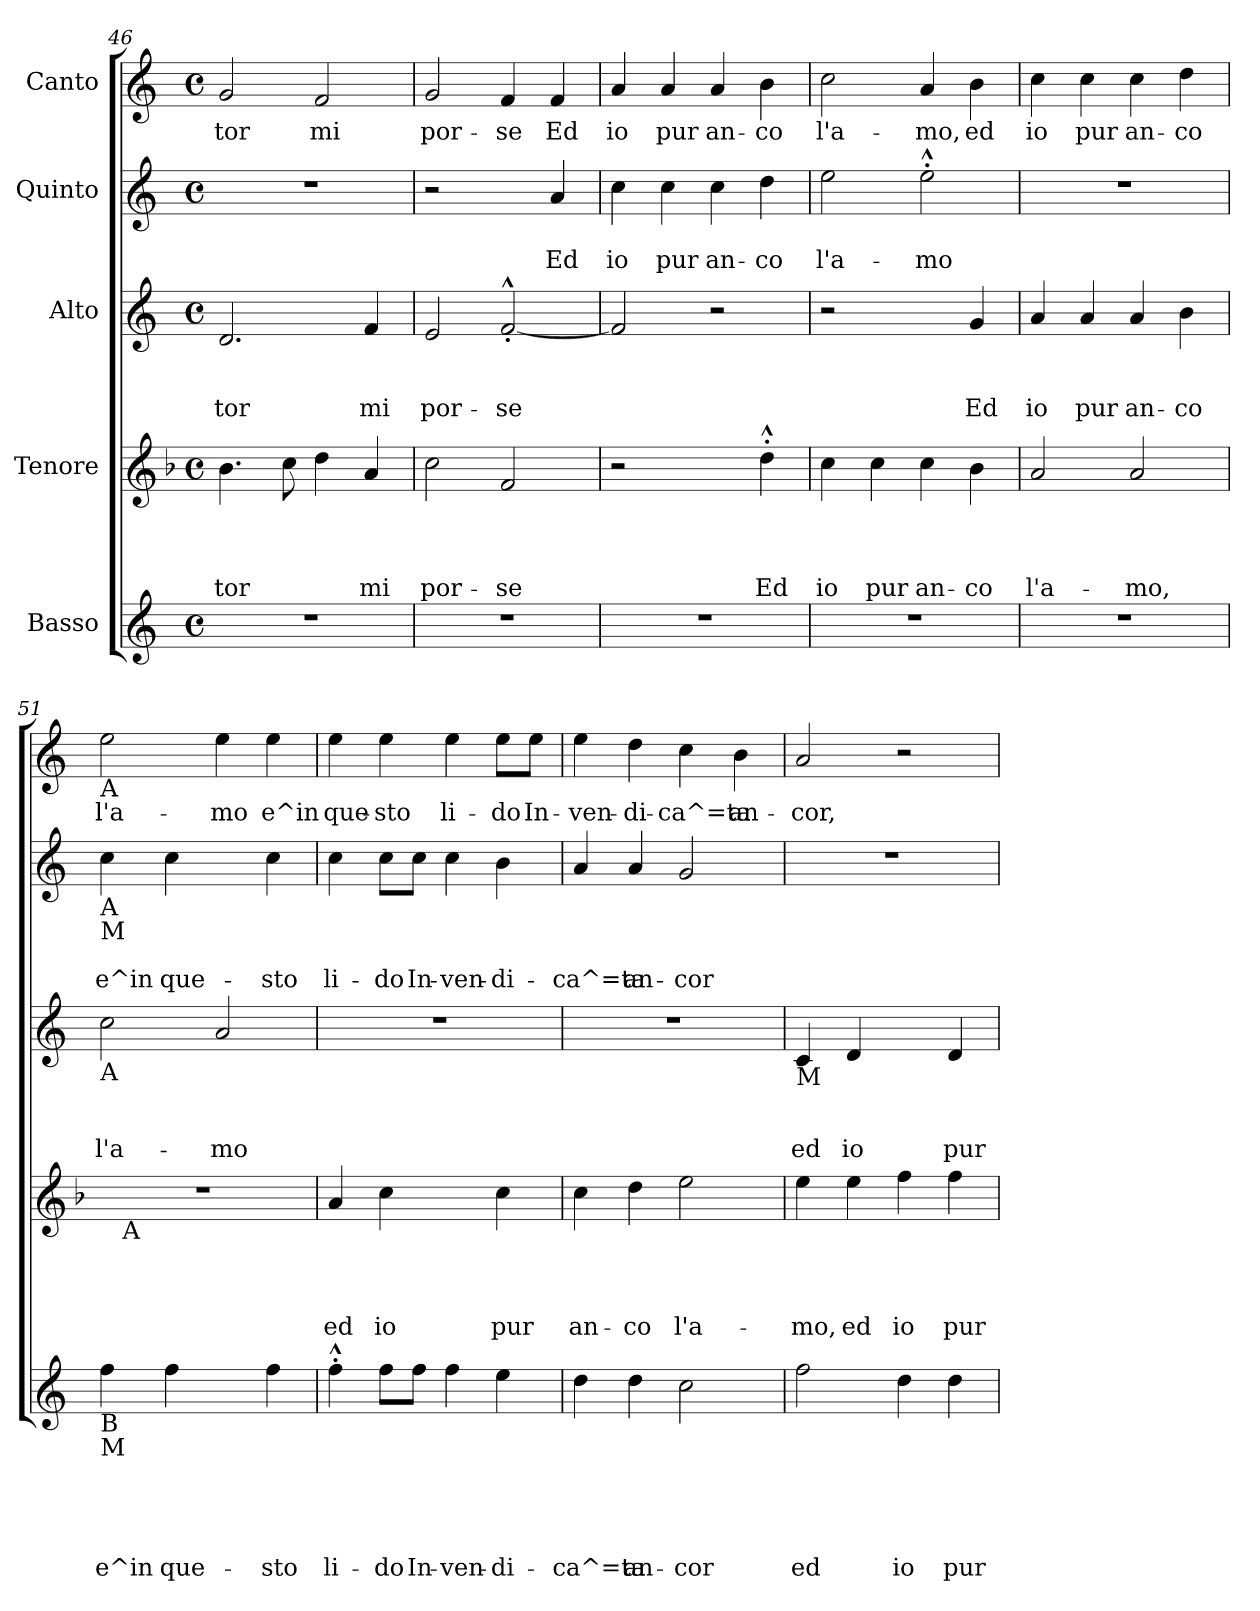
**kern	**text	**text	**text	**text	**text	**kern	**text	**text	**text	**text	**kern	**text	**text	**text	**kern	**text	**text	**kern	**text
*part5	*part5	*part5	*part5	*part5	*part5	*part4	*part4	*part4	*part4	*part4	*part3	*part3	*part3	*part3	*part2	*part2	*part2	*part1	*part1
*staff5	*staff5	*staff5	*staff5	*staff5	*staff5	*staff4	*staff4	*staff4	*staff4	*staff4	*staff3	*staff3	*staff3	*staff3	*staff2	*staff2	*staff2	*staff1	*staff1
*I"Basso	*	*	*	*	*	*I"Tenore	*	*	*	*	*I"Alto	*	*	*	*I"Quinto	*	*	*I"Canto	*
*clefG2	*	*	*	*	*	*clefG2	*	*	*	*	*clefG2	*	*	*	*clefG2	*	*	*clefG2	*
*k[]	*	*	*	*	*	*k[b-]	*	*	*	*	*k[]	*	*	*	*k[]	*	*	*k[]	*
*C:	*	*	*	*	*	*F:	*	*	*	*	*C:	*	*	*	*C:	*	*	*C:	*
*M4/4	*	*	*	*	*	*M4/4	*	*	*	*	*M4/4	*	*	*	*M4/4	*	*	*M4/4	*
*met(c)	*	*	*	*	*	*met(c)	*	*	*	*	*met(c)	*	*	*	*met(c)	*	*	*met(c)	*
=46	=46	=46	=46	=46	=46	=46	=46	=46	=46	=46	=46	=46	=46	=46	=46	=46	=46	=46	=46
!	!	!	!	!	!	!	!	!	!	!LO:LY:b	!	!	!	!LO:LY:b	!	!	!	!	!LO:LY:b
1r	.	.	.	.	.	4.b-\	.	.	.	-tor	2.d/	.	.	-tor	1r	.	.	2g/	-tor
.	.	.	.	.	.	8cc\	.	.	.	.	.	.	.	.	.	.	.	.	.
!	!	!	!	!	!	!	!	!	!	!	!	!	!	!	!	!	!	!	!LO:LY:b
.	.	.	.	.	.	4dd\	.	.	.	.	.	.	.	.	.	.	.	2f/	mi
!	!	!	!	!	!	!	!	!	!	!LO:LY:b	!	!	!	!LO:LY:b	!	!	!	!	!
.	.	.	.	.	.	4a/	.	.	.	mi	4f/	.	.	mi	.	.	.	.	.
=47	=47	=47	=47	=47	=47	=47	=47	=47	=47	=47	=47	=47	=47	=47	=47	=47	=47	=47	=47
!	!	!	!	!	!	!	!	!	!	!LO:LY:b	!	!	!	!LO:LY:b	!	!	!	!	!LO:LY:b
1r	.	.	.	.	.	2cc\	.	.	.	por-	2e/	.	.	por-	2r	.	.	2g/	por-
!	!	!	!	!	!	!	!	!	!	!LO:LY:b	!	!	!	!LO:LY:b	!	!	!	!	!LO:LY:b
.	.	.	.	.	.	2f/	.	.	.	-se	[<2f^^<'</	.	.	-se	4ryy	.	.	4f/	-se
!	!	!	!	!	!	!	!	!	!	!	!	!	!	!	!	!	!LO:LY:b	!	!LO:LY:b
.	.	.	.	.	.	.	.	.	.	.	.	.	.	.	4a/	.	Ed	4f/	Ed
=48	=48	=48	=48	=48	=48	=48	=48	=48	=48	=48	=48	=48	=48	=48	=48	=48	=48	=48	=48
!	!	!	!	!	!	!	!	!	!	!	!	!	!	!	!	!	!LO:LY:b	!	!LO:LY:b
1r	.	.	.	.	.	2r	.	.	.	.	2f/]	.	.	.	4cc\	.	io	4a/	io
!	!	!	!	!	!	!	!	!	!	!	!	!	!	!	!	!	!LO:LY:b	!	!LO:LY:b
.	.	.	.	.	.	.	.	.	.	.	.	.	.	.	4cc\	.	pur	4a/	pur
!	!	!	!	!	!	!	!	!	!	!	!	!	!	!	!	!	!LO:LY:b	!	!LO:LY:b
.	.	.	.	.	.	4ryy	.	.	.	.	2r	.	.	.	4cc\	.	an-	4a/	an-
!	!	!	!	!	!	!	!	!	!	!LO:LY:b	!	!	!	!	!	!	!LO:LY:b	!	!LO:LY:b
.	.	.	.	.	.	4dd^^>'>\	.	.	.	Ed	.	.	.	.	4dd\	.	-co	4b\	-co
=49	=49	=49	=49	=49	=49	=49	=49	=49	=49	=49	=49	=49	=49	=49	=49	=49	=49	=49	=49
!	!	!	!	!	!	!	!	!	!	!LO:LY:b	!	!	!	!	!	!	!LO:LY:b	!	!LO:LY:b
1r	.	.	.	.	.	4cc\	.	.	.	io	2r	.	.	.	2ee\	.	l'a-	2cc\	l'a-
!	!	!	!	!	!	!	!	!	!	!LO:LY:b	!	!	!	!	!	!	!	!	!
.	.	.	.	.	.	4cc\	.	.	.	pur	.	.	.	.	.	.	.	.	.
!	!	!	!	!	!	!	!	!	!	!LO:LY:b	!	!	!	!	!	!	!LO:LY:b	!	!LO:LY:b
.	.	.	.	.	.	4cc\	.	.	.	an-	4ryy	.	.	.	2ee^^>'>\	.	-mo	4a/	-mo,
!	!	!	!	!	!	!	!	!	!	!LO:LY:b	!	!	!	!LO:LY:b	!	!	!	!	!LO:LY:b
.	.	.	.	.	.	4b-\	.	.	.	-co	4g/	.	.	Ed	.	.	.	4b\	ed
=50	=50	=50	=50	=50	=50	=50	=50	=50	=50	=50	=50	=50	=50	=50	=50	=50	=50	=50	=50
!	!	!	!	!	!	!	!	!	!	!LO:LY:b	!	!	!	!LO:LY:b	!	!	!	!	!LO:LY:b
1r	.	.	.	.	.	2a/	.	.	.	l'a-	4a/	.	.	io	1r	.	.	4cc\	io
!	!	!	!	!	!	!	!	!	!	!	!	!	!	!LO:LY:b	!	!	!	!	!LO:LY:b
.	.	.	.	.	.	.	.	.	.	.	4a/	.	.	pur	.	.	.	4cc\	pur
!	!	!	!	!	!	!	!	!	!	!LO:LY:b	!	!	!	!LO:LY:b	!	!	!	!	!LO:LY:b
.	.	.	.	.	.	2a/	.	.	.	-mo,	4a/	.	.	an-	.	.	.	4cc\	an-
!	!	!	!	!	!	!	!	!	!	!	!	!	!	!LO:LY:b	!	!	!	!	!LO:LY:b
.	.	.	.	.	.	.	.	.	.	.	4b\	.	.	-co	.	.	.	4dd\	-co
!!LO:PB:g=z
=51	=51	=51	=51	=51	=51	=51	=51	=51	=51	=51	=51	=51	=51	=51	=51	=51	=51	=51	=51
!	!	!	!	!	!	!	!	!	!	!	!	!	!	!	!	!	!	!LO:TX:b:t=A	!
!	!	!	!	!	!	!	!	!	!	!	!	!	!	!	!LO:TX:b:t=A	!	!	!	!
!	!	!	!	!	!	!	!	!	!	!	!	!	!	!	!LO:TX:b:t=M	!	!	!	!
!	!	!	!	!	!	!	!	!	!	!	!LO:TX:b:t=A	!	!	!	!	!	!	!	!
!LO:TX:b:t=B	!	!	!	!	!	!	!	!	!	!	!	!	!	!	!	!	!	!	!
!LO:TX:b:t=M	!	!	!	!	!	!	!	!	!	!	!	!	!	!	!	!	!	!	!
!	!	!	!	!	!LO:LY:b	!	!	!	!	!	!	!	!	!LO:LY:b	!	!	!LO:LY:b	!	!LO:LY:b
*	*	*	*	*	*	*^	*	*	*	*	*	*	*	*	*	*	*	*	*
4ff\	.	.	.	.	e^in	1r	16ryy	.	.	.	.	2cc\	.	.	l'a-	4cc\	.	e^in	2ee\	l'a-
!	!	!	!	!	!	!	!LO:TX:b:t=A	!	!	!	!	!	!	!	!	!	!	!	!	!
.	.	.	.	.	.	.	2...ryy	.	.	.	.	.	.	.	.	.	.	.	.	.
!	!	!	!	!	!LO:LY:b	!	!	!	!	!	!	!	!	!	!	!	!	!LO:LY:b	!	!
4ff\	.	.	.	.	que-	.	.	.	.	.	.	.	.	.	.	4cc\	.	que-	.	.
!	!	!	!	!	!	!	!	!	!	!	!	!	!	!	!LO:LY:b	!	!	!	!	!LO:LY:b
4ryy	.	.	.	.	.	.	.	.	.	.	.	2a/	.	.	-mo	4ryy	.	.	4ee\	-mo
!	!	!	!	!	!LO:LY:b	!	!	!	!	!	!	!	!	!	!	!	!	!LO:LY:b	!	!LO:LY:b
4ff\	.	.	.	.	-sto	.	.	.	.	.	.	.	.	.	.	4cc\	.	-sto	4ee\	e^in
=52	=52	=52	=52	=52	=52	=52	=52	=52	=52	=52	=52	=52	=52	=52	=52	=52	=52	=52	=52	=52
!	!	!	!	!	!LO:LY:b	!	!	!	!	!	!LO:LY:b	!	!	!	!	!	!	!LO:LY:b	!	!LO:LY:b
*	*	*	*	*	*	*v	*v	*	*	*	*	*	*	*	*	*	*	*	*	*
4ff^^>'>\	.	.	.	.	li-	4a/	.	.	.	ed	1r	.	.	.	4cc\	.	li-	4ee\	que-
!	!	!	!	!	!LO:LY:b	!	!	!	!	!LO:LY:b	!	!	!	!	!	!	!LO:LY:b	!	!LO:LY:b
8ff\L	.	.	.	.	-do	4cc\	.	.	.	io	.	.	.	.	8cc\L	.	-do	4ee\	-sto
!	!	!	!	!	!LO:LY:b	!	!	!	!	!	!	!	!	!	!	!	!LO:LY:b	!	!
8ff\J	.	.	.	.	In-	.	.	.	.	.	.	.	.	.	8cc\J	.	In-	.	.
!	!	!	!	!	!LO:LY:b	!	!	!	!	!	!	!	!	!	!	!	!LO:LY:b	!	!LO:LY:b
4ff\	.	.	.	.	-ven-	4ryy	.	.	.	.	.	.	.	.	4cc\	.	-ven-	4ee\	li-
!	!	!	!	!	!LO:LY:b	!	!	!	!	!LO:LY:b	!	!	!	!	!	!	!LO:LY:b	!	!LO:LY:b
4ee\	.	.	.	.	-di-	4cc\	.	.	.	pur	.	.	.	.	4b\	.	-di-	8ee\L	-do
!	!	!	!	!	!	!	!	!	!	!	!	!	!	!	!	!	!	!	!LO:LY:b
.	.	.	.	.	.	.	.	.	.	.	.	.	.	.	.	.	.	8ee\J	In-
=53	=53	=53	=53	=53	=53	=53	=53	=53	=53	=53	=53	=53	=53	=53	=53	=53	=53	=53	=53
!	!	!	!	!	!LO:LY:b	!	!	!	!	!LO:LY:b	!	!	!	!	!	!	!LO:LY:b	!	!LO:LY:b
4dd\	.	.	.	.	-ca^=ta	4cc\	.	.	.	an-	1r	.	.	.	4a/	.	-ca^=ta	4ee\	-ven-
!	!	!	!	!	!LO:LY:b	!	!	!	!	!LO:LY:b	!	!	!	!	!	!	!LO:LY:b	!	!LO:LY:b
4dd\	.	.	.	.	an-	4dd\	.	.	.	-co	.	.	.	.	4a/	.	an-	4dd\	-di-
!	!	!	!	!	!LO:LY:b	!	!	!	!	!LO:LY:b	!	!	!	!	!	!	!LO:LY:b	!	!LO:LY:b
2cc\	.	.	.	.	-cor	2ee\	.	.	.	l'a-	.	.	.	.	2g/	.	-cor	4cc\	-ca^=ta
!	!	!	!	!	!	!	!	!	!	!	!	!	!	!	!	!	!	!	!LO:LY:b
.	.	.	.	.	.	.	.	.	.	.	.	.	.	.	.	.	.	4b\	an-
=54	=54	=54	=54	=54	=54	=54	=54	=54	=54	=54	=54	=54	=54	=54	=54	=54	=54	=54	=54
!	!	!	!	!	!	!	!	!	!	!	!LO:TX:b:t=M	!	!	!	!	!	!	!	!
!	!	!	!	!	!LO:LY:b	!	!	!	!	!LO:LY:b	!	!	!	!LO:LY:b	!	!	!	!	!LO:LY:b
2ff\	.	.	.	.	ed	4ee\	.	.	.	-mo,	4c/	.	.	ed	1r	.	.	2a/	-cor,
!	!	!	!	!	!	!	!	!	!	!LO:LY:b	!	!	!	!LO:LY:b	!	!	!	!	!
.	.	.	.	.	.	4ee\	.	.	.	ed	4d/	.	.	io	.	.	.	.	.
!	!	!	!	!	!LO:LY:b	!	!	!	!	!LO:LY:b	!	!	!	!	!	!	!	!	!
4dd\	.	.	.	.	io	4ff\	.	.	.	io	4ryy	.	.	.	.	.	.	2r	.
!	!	!	!	!	!LO:LY:b	!	!	!	!	!LO:LY:b	!	!	!	!LO:LY:b	!	!	!	!	!
4dd\	.	.	.	.	pur	4ff\	.	.	.	pur	4d/	.	.	pur	.	.	.	.	.
=	=	=	=	=	=	=	=	=	=	=	=	=	=	=	=	=	=	=	=
*-	*-	*-	*-	*-	*-	*-	*-	*-	*-	*-	*-	*-	*-	*-	*-	*-	*-	*-	*-
